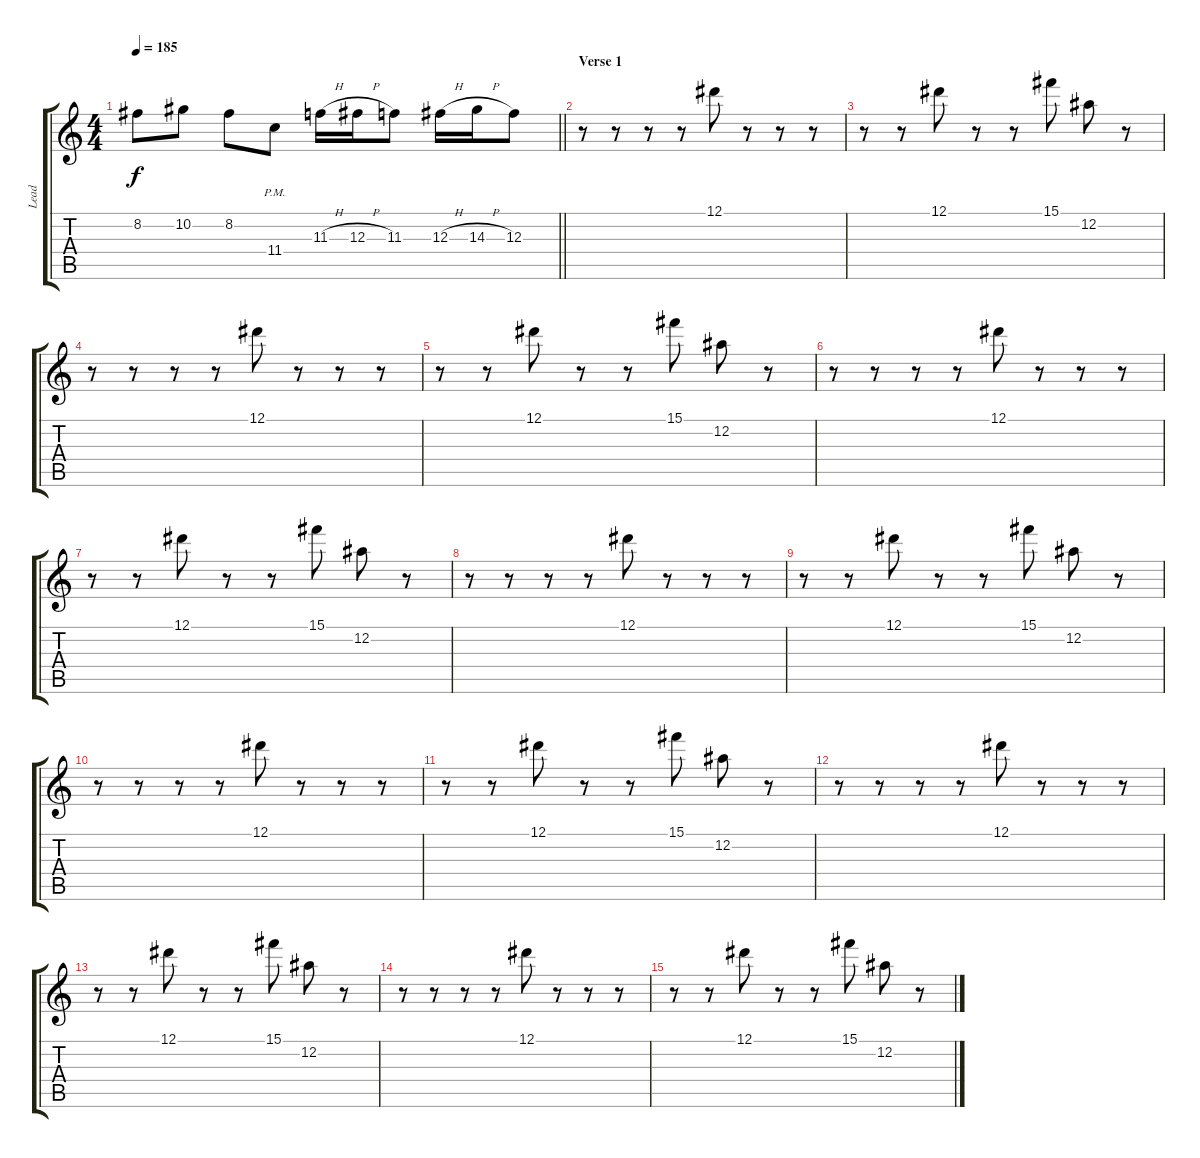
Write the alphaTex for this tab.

\track ("Lead" "Lead") {instrument overdrivenguitar}
\staff {score tabs}
\tuning (Eb4 Bb3 Gb3 Db3 Ab2 Db2) {hide}
\ts (4 4)
\tempo 185
\clef g2
\barLineRight lightlight
\ks c
8.2.8{dy f} 10.2.8 8.2.8 11.4{pm}.8 11.3{h}.16 12.3{h}.16 11.3.8 12.3{h}.16 14.3{h}.16 12.3.8 |
\section ("" "Verse 1")
r.8 r.8 r.8 r.8 12.1.8 r.8 r.8 r.8 |
r.8 r.8 12.1.8 r.8 r.8 15.1.8 12.2.8 r.8 |
r.8 r.8 r.8 r.8 12.1.8 r.8 r.8 r.8 |
r.8 r.8 12.1.8 r.8 r.8 15.1.8 12.2.8 r.8 |
r.8 r.8 r.8 r.8 12.1.8 r.8 r.8 r.8 |
r.8 r.8 12.1.8 r.8 r.8 15.1.8 12.2.8 r.8 |
r.8 r.8 r.8 r.8 12.1.8 r.8 r.8 r.8 |
r.8 r.8 12.1.8 r.8 r.8 15.1.8 12.2.8 r.8 |
r.8 r.8 r.8 r.8 12.1.8 r.8 r.8 r.8 |
r.8 r.8 12.1.8 r.8 r.8 15.1.8 12.2.8 r.8 |
r.8 r.8 r.8 r.8 12.1.8 r.8 r.8 r.8 |
r.8 r.8 12.1.8 r.8 r.8 15.1.8 12.2.8 r.8 |
r.8 r.8 r.8 r.8 12.1.8 r.8 r.8 r.8 |
r.8 r.8 12.1.8 r.8 r.8 15.1.8 12.2.8 r.8
